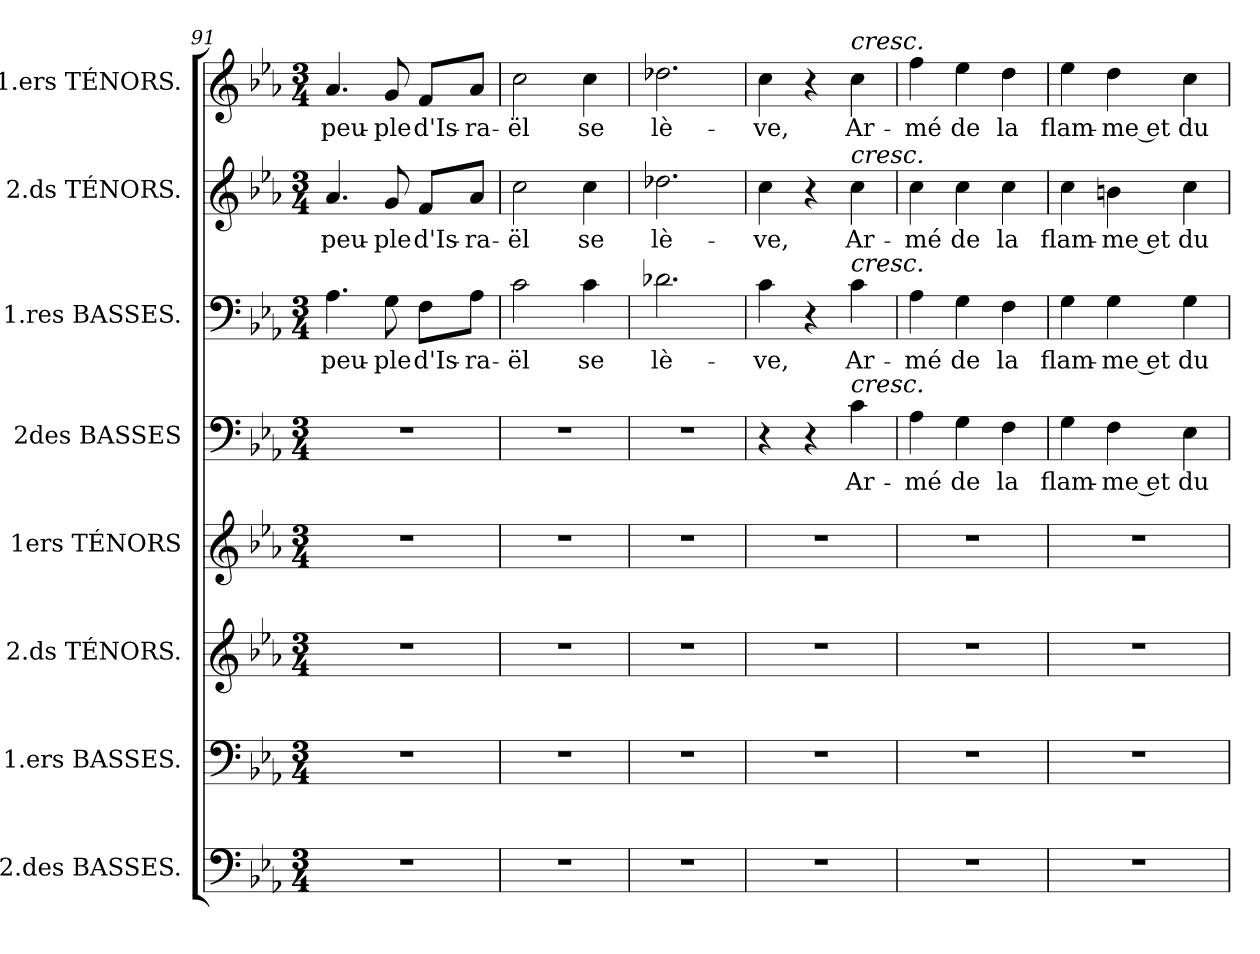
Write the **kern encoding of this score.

**kern	**kern	**kern	**kern	**kern	**text	**kern	**text	**kern	**text	**kern	**text
*part8	*part7	*part6	*part5	*part4	*part4	*part3	*part3	*part2	*part2	*part1	*part1
*staff8	*staff7	*staff6	*staff5	*staff4	*staff4	*staff3	*staff3	*staff2	*staff2	*staff1	*staff1
*I"2.des BASSES.	*I"1.ers BASSES.	*I"2.ds TÉNORS.	*I"1ers TÉNORS	*I"2des BASSES	*	*I"1.res BASSES.	*	*I"2.ds TÉNORS.	*	*I"1.ers TÉNORS.	*
*clefF4	*clefF4	*clefG2	*clefG2	*clefF4	*	*clefF4	*	*clefG2	*	*clefG2	*
*	*	*ITrd7c12	*ITrd7c12	*	*	*	*	*ITrd7c12	*	*ITrd7c12	*
*k[b-e-a-]	*k[b-e-a-]	*k[b-e-a-]	*k[b-e-a-]	*k[b-e-a-]	*	*k[b-e-a-]	*	*k[b-e-a-]	*	*k[b-e-a-]	*
*M3/4	*M3/4	*M3/4	*M3/4	*M3/4	*	*M3/4	*	*M3/4	*	*M3/4	*
=91	=91	=91	=91	=91	=91	=91	=91	=91	=91	=91	=91
2.r	2.r	2.r	2.r	2.r	.	4.A-\	peu-	4.A-/	peu-	4.A-/	peu-
.	.	.	.	.	.	8G\	-ple	8G/	-ple	8G/	-ple
.	.	.	.	.	.	8F\L	d'Is-	8F/L	d'Is-	8F/L	d'Is-
.	.	.	.	.	.	8A-\J	-ra-	8A-/J	-ra-	8A-/J	-ra-
=92	=92	=92	=92	=92	=92	=92	=92	=92	=92	=92	=92
2.r	2.r	2.r	2.r	2.r	.	2c\	-ël	2c\	-ël	2c\	-ël
.	.	.	.	.	.	4c\	se	4c\	se	4c\	se
=93	=93	=93	=93	=93	=93	=93	=93	=93	=93	=93	=93
2.r	2.r	2.r	2.r	2.r	.	2.d-X\	lè-	2.d-X\	lè-	2.d-X\	lè-
!!LO:LB:g=z
=94	=94	=94	=94	=94	=94	=94	=94	=94	=94	=94	=94
2.r	2.r	2.r	2.r	4r	.	4c\	-ve,	4c\	-ve,	4c\	-ve,
.	.	.	.	4r	.	4r	.	4r	.	4r	.
!	!	!	!	!	!	!	!	!	!	!LO:TX:i:t=cresc.	!
!	!	!	!	!	!	!	!	!LO:TX:i:t=cresc.	!	!	!
!	!	!	!	!	!	!LO:TX:i:t=cresc.	!	!	!	!	!
!	!	!	!	!LO:TX:i:t=cresc.	!	!	!	!	!	!	!
.	.	.	.	4c\	Ar-	4c\	Ar-	4c\	Ar-	4c\	Ar-
=95	=95	=95	=95	=95	=95	=95	=95	=95	=95	=95	=95
2.r	2.r	2.r	2.r	4A-\	-mé	4A-\	-mé	4c\	-mé	4f\	-mé
.	.	.	.	4G\	de	4G\	de	4c\	de	4e-\	de
.	.	.	.	4F\	la	4F\	la	4c\	la	4d\	la
=96	=96	=96	=96	=96	=96	=96	=96	=96	=96	=96	=96
2.r	2.r	2.r	2.r	4G\	flam-	4G\	flam-	4c\	flam-	4e-\	flam-
.	.	.	.	4F\	-me et	4G\	-me et	4Bn\	-me et	4d\	-me et
.	.	.	.	4E-\	du	4G\	du	4c\	du	4c\	du
=	=	=	=	=	=	=	=	=	=	=	=
*-	*-	*-	*-	*-	*-	*-	*-	*-	*-	*-	*-
